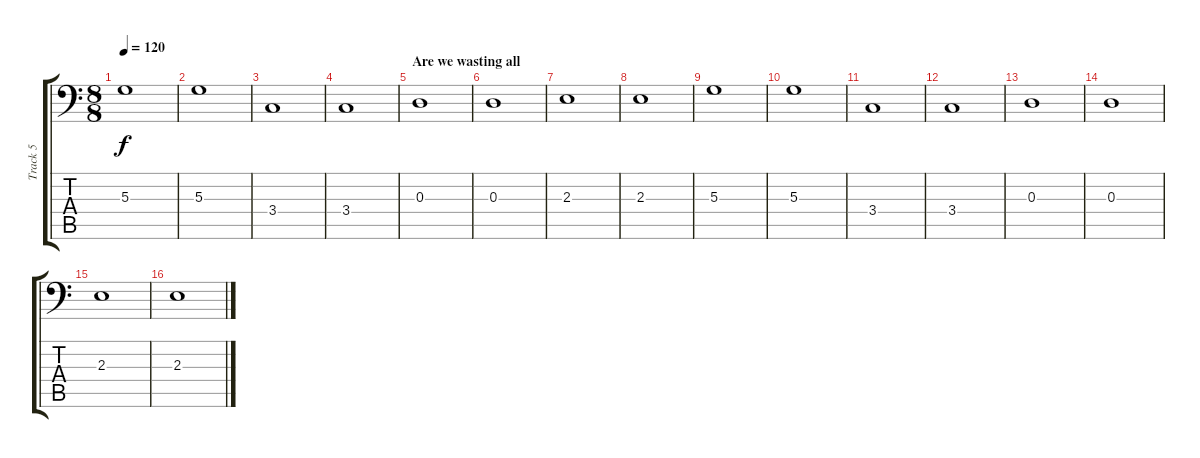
\track ("Track 5" "Track 5") {instrument electricbassfinger}
\staff {score tabs}
\tuning (C3 G2 D2 A1 E1 B0) {hide}
\ts (8 8)
\tempo 120
\clef f4
\ks c
5.3.1{dy f} |
5.3.1 |
3.4.1 |
3.4.1 |
\section ("" "Are we wasting all")
0.3.1 |
0.3.1 |
2.3.1 |
2.3.1 |
5.3.1 |
5.3.1 |
3.4.1 |
3.4.1 |
0.3.1 |
0.3.1 |
2.3.1 |
2.3.1
